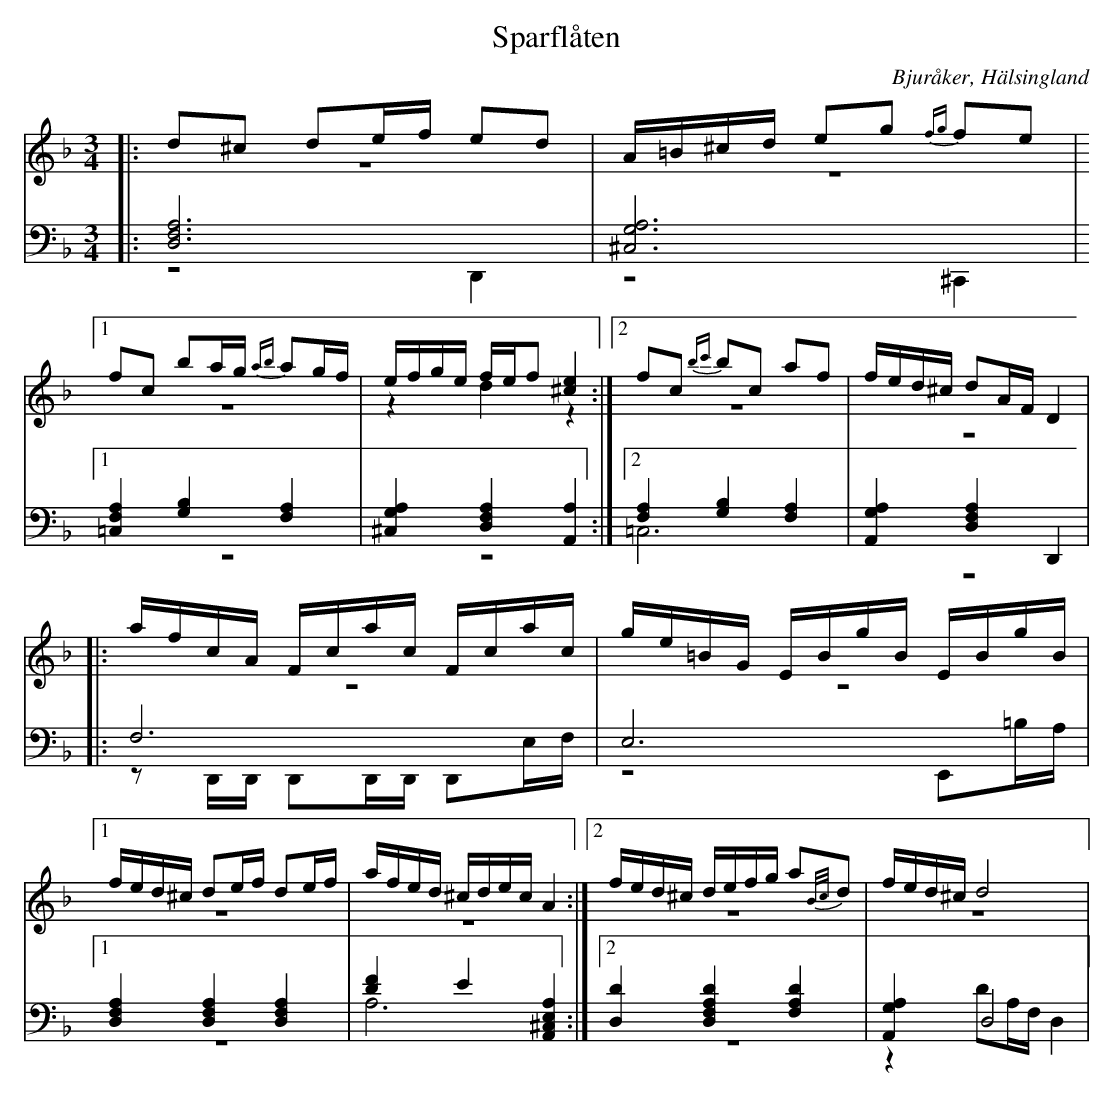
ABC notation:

X:1
T: Sparflåten
O: Bjuråker, Hälsingland
M: 3/4
L: 1/8
K: Dm
V:1
V:2 merge
V:3
V:4 merge
V:1
|:d^c de/f/ ed|A/=B/^c/d/ eg {fg}fe|1 fc ba/g/ {ab}ag/f/| e/f/g/e/ f/e/f [^c2e2]:|2 fc {bc'}bc af|f/e/d/^c/ dA/F/ D2|
|:a/f/c/A/  F/c/a/c/ F/c/a/c/|g/e/=B/G/  E/B/g/B/  E/B/g/B/|1 f/e/d/^c/ de/f/ de/f/|a/f/e/d/ ^c/d/e/c/ A2:|2 f/e/d/^c/ d/e/f/g/ a{B/c/}d|f/e/d/^c/ d4|
V:2
|:z6|z6|1 z6|z2 d2 z2:|2 z6|z6|
|:z6|z6|1 z6|z6:|2 z6|z6|
V:3 clef=bass
|:[D,6F,6A,6]|[^C,6G,6A,6]|1 [=C,2F,2A,2] [G,2B,2] [F,2A,2]|[^C,2G,2A,2] [D,2F,2A,2] [A,,2A,2]:|2 [F,2A,2] [G,2B,2] [F,2A,2]|[A,,2G,2A,2] [D,2F,2A,2] D,,2|
|:F,6|E,6|1 [D,2F,2A,2] [D,2F,2A,2] [D,2F,2A,2]|[D2F2] E2 [A,,2^C,2E,2A,2]:|2 [D,2D2] [D,2F,2A,2D2] [F,2A,2D2]|[A,,2G,2A,2] D,4|
V:4 clef=bass
|:z4 D,,2|z4 ^C,,2|1 z6|z6:|2 =C,6|z6|
|:zD,,/D,,/ D,,D,,/D,,/ D,,E,/F,/|z4 E,,=B,/A,/|1 z6|A,6:|2 z6|z2 DA,/F,/ D,2|
